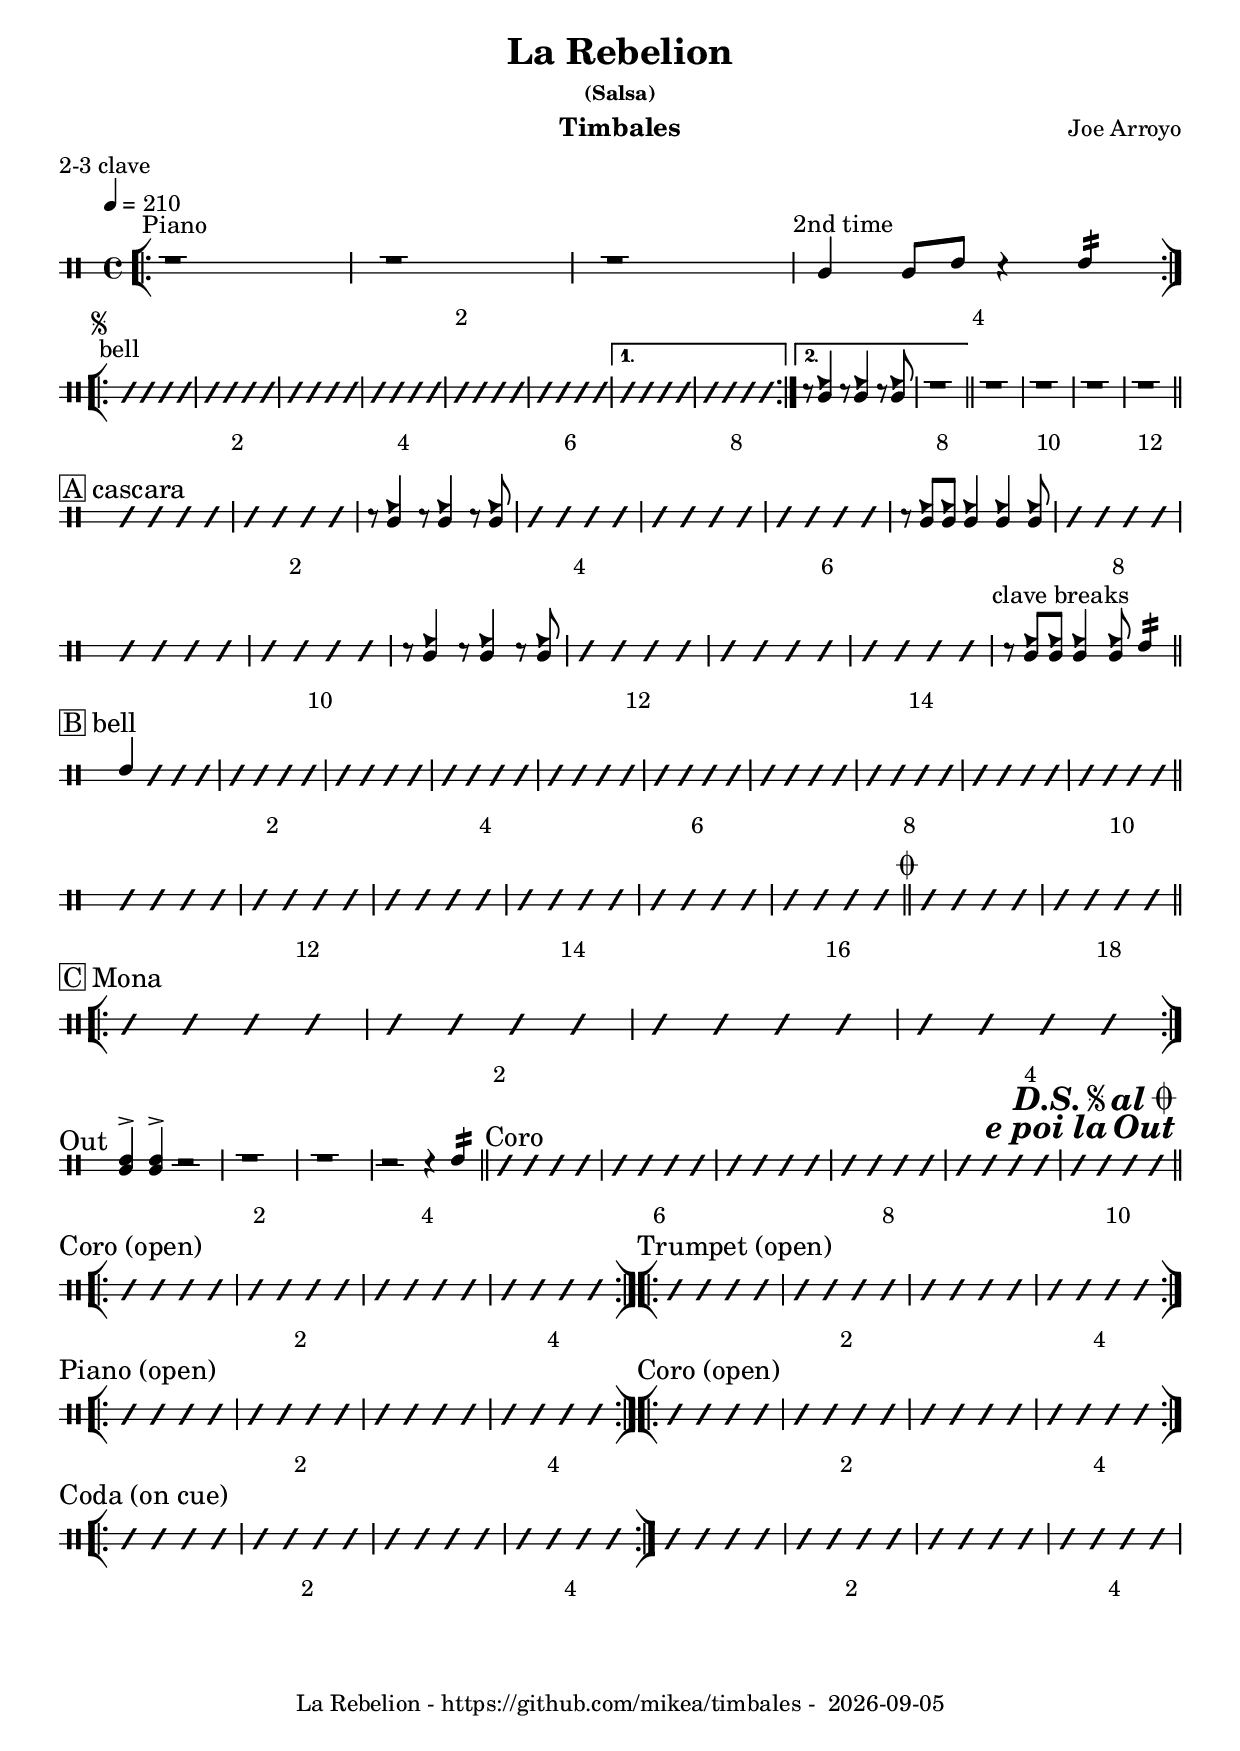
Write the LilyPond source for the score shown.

\version "2.24.2"
\include "charts/common.ly"

date = #(strftime "%Y-%m-%d" (localtime (current-time)))

\header {
  title = "La Rebelion"
  composer = "Joe Arroyo"
  subsubtitle = "(Salsa)"
  instrument = "Timbales"
  meter = "2-3 clave"
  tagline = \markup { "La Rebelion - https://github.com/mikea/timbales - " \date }
}

\newTimbalesStaff <<
    \newDrumVoiceOne \drummode { 
        \tempo 4 = 210

        % intro
        \bar "[|:" 
        \textMark "Piano"
        r1 | r1 | r1 | \textMark "2nd time" timl4 timl8 timh8 r4 timh4:16 |
        
        \bar ":|][|:" 

        \break
        \repeat segno 2 {
          \rbar        
          \textMark "bell"
          \repeat volta 2 {
            \comp #4 | \comp #4 | \comp #4 | \comp #4 |
            \comp #4 | \comp #4 |

            \alternative {
              \volta 1 { | \comp #4 | \comp #4 | }
              \volta 2 { 
                { \set Score.currentBarNumber = 7 }
                | r8 <<cb4 timl4>> r8 <<cb4 timl4>> r8 <<cb8 timl8>> | r1 | 
                }
            }
          }
          
          \bar "||"
          r1 | r1 | r1 | r1 |
          \bar "||"

          % A
          \sect "A" "cascara"
          \comp #4 | \comp #4 | r8 <<cb4 timl4>> r8 <<cb4 timl4>> r8 <<cb8 timl8>> | \comp #4 |
          \comp #4 | \comp #4 | r8 <<cb8 timl8>> <<cb8 timl8>> <<cb4 timl4>> <<cb4 timl4>> <<cb8 timl8>> | \comp #4 |
          \break
          \comp #4 | \comp #4 | r8 <<cb4 timl4>> r8 <<cb4 timl4>> r8 <<cb8 timl8>> | \comp #4 |
          \comp #4 | \comp #4 | \textMark "clave breaks" r8 <<cb8 timl8>> <<cb8 timl8>> <<cb4 timl4>> <<cb8 timl8>> timh4:16 |
          \bar "||" 

          % B
          \sect "B" "bell"
          timh^4 \rs \rs \rs | \comp #4 | \comp #4 | \comp #4 |
          \comp #4 | \comp #4 | \comp #4 | \comp #4 |
          \comp #4 | \comp #4 | 
          \bar "||"
          \break
          
          \comp #4 | \comp #4 | \comp #4 | \comp #4 |
          \comp #4 | \comp #4 | 
          \bar "||" 

          \alternative {
            \volta 1 {
              \comp #4 | \comp #4 |

              \bar "[|:-||"

              % C
              \sect "C" "Mona"
              \comp #4 | \comp #4 | \comp #4 | \comp #4 |
              \bar ":|]"
            }

            \volta 2 \volta #'() {
                \section
                \sectionLabel "Out"
            }
          }
        }

        \break
        \rbar
        <<timl4 timh4^> >> <<timl4 timh4^> >> r2 | r1 | r1 | r2 r4 timh4:16 |
        \bar "||" 
        \sectionLabel "Coro"
        \comp #4 | \comp #4 | \comp #4 | \comp #4 |
        \comp #4 | \comp #4

        \break
        \rbar
        \sectionLabel "Coro (open)"
        \bar "[|:-||"
        \comp #4 | \comp #4 | \comp #4 | \comp #4 |
        \bar ":|][|:"

        \sectionLabel "Trumpet (open)" \rbar
        \comp #4 | \comp #4 | \comp #4 | \comp #4 |
        \bar ":|][|:"

        \break
        \rbar
        \sectionLabel "Piano (open)"
        \comp #4 | \comp #4 | \comp #4 | \comp #4 |
        \bar ":|][|:"

        \sectionLabel "Coro (open)" \rbar
        \comp #4 | \comp #4 | \comp #4 | \comp #4 |
        \bar ":|][|:"

        \break
        \rbar
        \sectionLabel "Coda (on cue)"
        \comp #4 | \comp #4 | \comp #4 | \comp #4 |
        \bar ":|]"
        \rbar
        \comp #4 | \comp #4 | \comp #4 | \comp #4 |

        \fine
    }
>>
